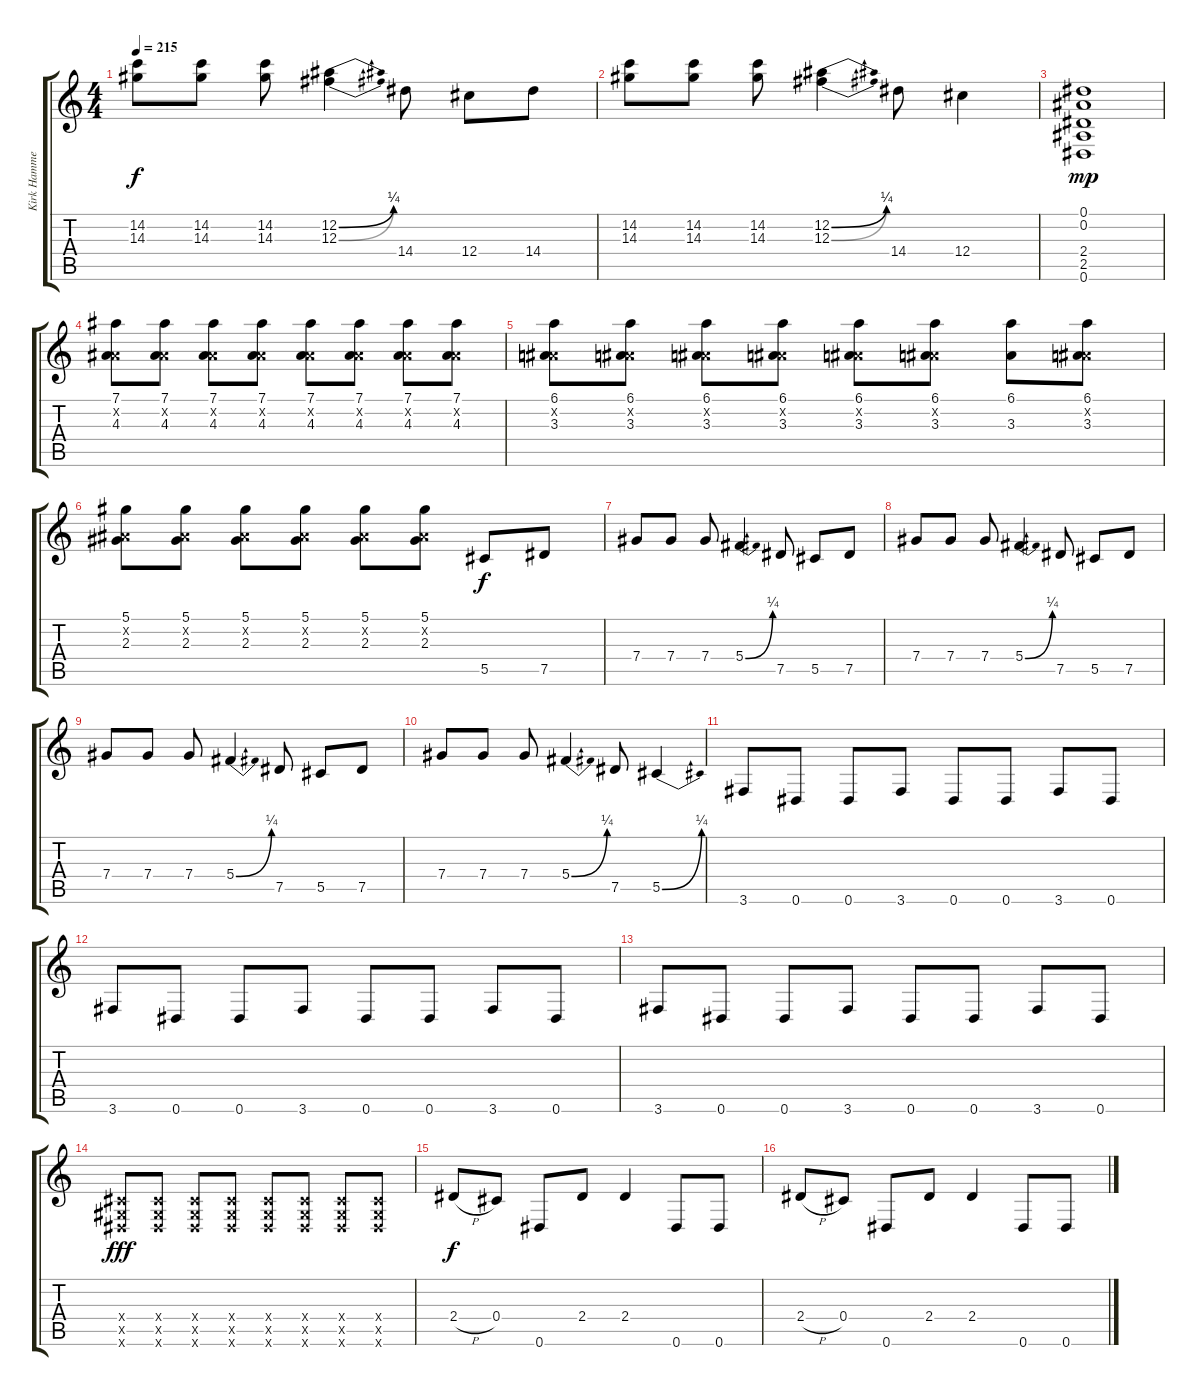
\track ("Kirk Hammet" "Kirk Hamme") {instrument distortionguitar}
\staff {score tabs}
\tuning (Eb4 Bb3 Gb3 Db3 Ab2 Eb2) {hide}
\ts (4 4)
\tempo 215
\clef g2
\ks c
(14.2 14.3).8{dy f} (14.2 14.3).8 (14.2 14.3).8 (12.2{be (bend 0 0 60 1)} 12.3{be (bend 0 0 60 1)}).4 14.4.8 12.4.8 14.4.8 |
(14.2 14.3).8 (14.2 14.3).8 (14.2 14.3).8 (12.2{be (bend 0 0 60 1)} 12.3{be (bend 0 0 60 1)}).4 14.4.8 12.4.4 |
(0.1 0.2 2.4 2.5 0.6).1{dy mp} |
(7.1 0.2{x} 4.3).8 (7.1 0.2{x} 4.3).8 (7.1 0.2{x} 4.3).8 (7.1 0.2{x} 4.3).8 (7.1 0.2{x} 4.3).8 (7.1 0.2{x} 4.3).8 (7.1 0.2{x} 4.3).8 (7.1 0.2{x} 4.3).8 |
(6.1 0.2{x} 3.3).8 (6.1 0.2{x} 3.3).8 (6.1 0.2{x} 3.3).8 (6.1 0.2{x} 3.3).8 (6.1 0.2{x} 3.3).8 (6.1 0.2{x} 3.3).8 (6.1 3.3).8 (6.1 0.2{x} 3.3).8 |
(5.1 0.2{x} 2.3).8 (5.1 0.2{x} 2.3).8 (5.1 0.2{x} 2.3).8 (5.1 0.2{x} 2.3).8 (5.1 0.2{x} 2.3).8 (5.1 0.2{x} 2.3).8 5.5.8{dy f} 7.5.8 |
7.4.8 7.4.8 7.4.8 5.4{be (bend 0 0 60 1)}.4 7.5.8 5.5.8 7.5.8 |
7.4.8 7.4.8 7.4.8 5.4{be (bend 0 0 60 1)}.4 7.5.8 5.5.8 7.5.8 |
7.4.8 7.4.8 7.4.8 5.4{be (bend 0 0 60 1)}.4 7.5.8 5.5.8 7.5.8 |
7.4.8 7.4.8 7.4.8 5.4{be (bend 0 0 60 1)}.4 7.5.8 5.5{be (bend 0 0 60 1)}.4 |
3.6.8 0.6.8 0.6.8 3.6.8 0.6.8 0.6.8 3.6.8 0.6.8 |
3.6.8 0.6.8 0.6.8 3.6.8 0.6.8 0.6.8 3.6.8 0.6.8 |
3.6.8 0.6.8 0.6.8 3.6.8 0.6.8 0.6.8 3.6.8 0.6.8 |
(0.4{x} 0.5{x} 0.6{x}).8{dy fff} (0.4{x} 0.5{x} 0.6{x}).8 (0.4{x} 0.5{x} 0.6{x}).8 (0.4{x} 0.5{x} 0.6{x}).8 (0.4{x} 0.5{x} 0.6{x}).8 (0.4{x} 0.5{x} 0.6{x}).8 (0.4{x} 0.5{x} 0.6{x}).8 (0.4{x} 0.5{x} 0.6{x}).8 |
2.4{h}.8{dy f} 0.4.8 0.6.8 2.4.8 2.4.4 0.6.8 0.6.8 |
2.4{h}.8 0.4.8 0.6.8 2.4.8 2.4.4 0.6.8 0.6.8
